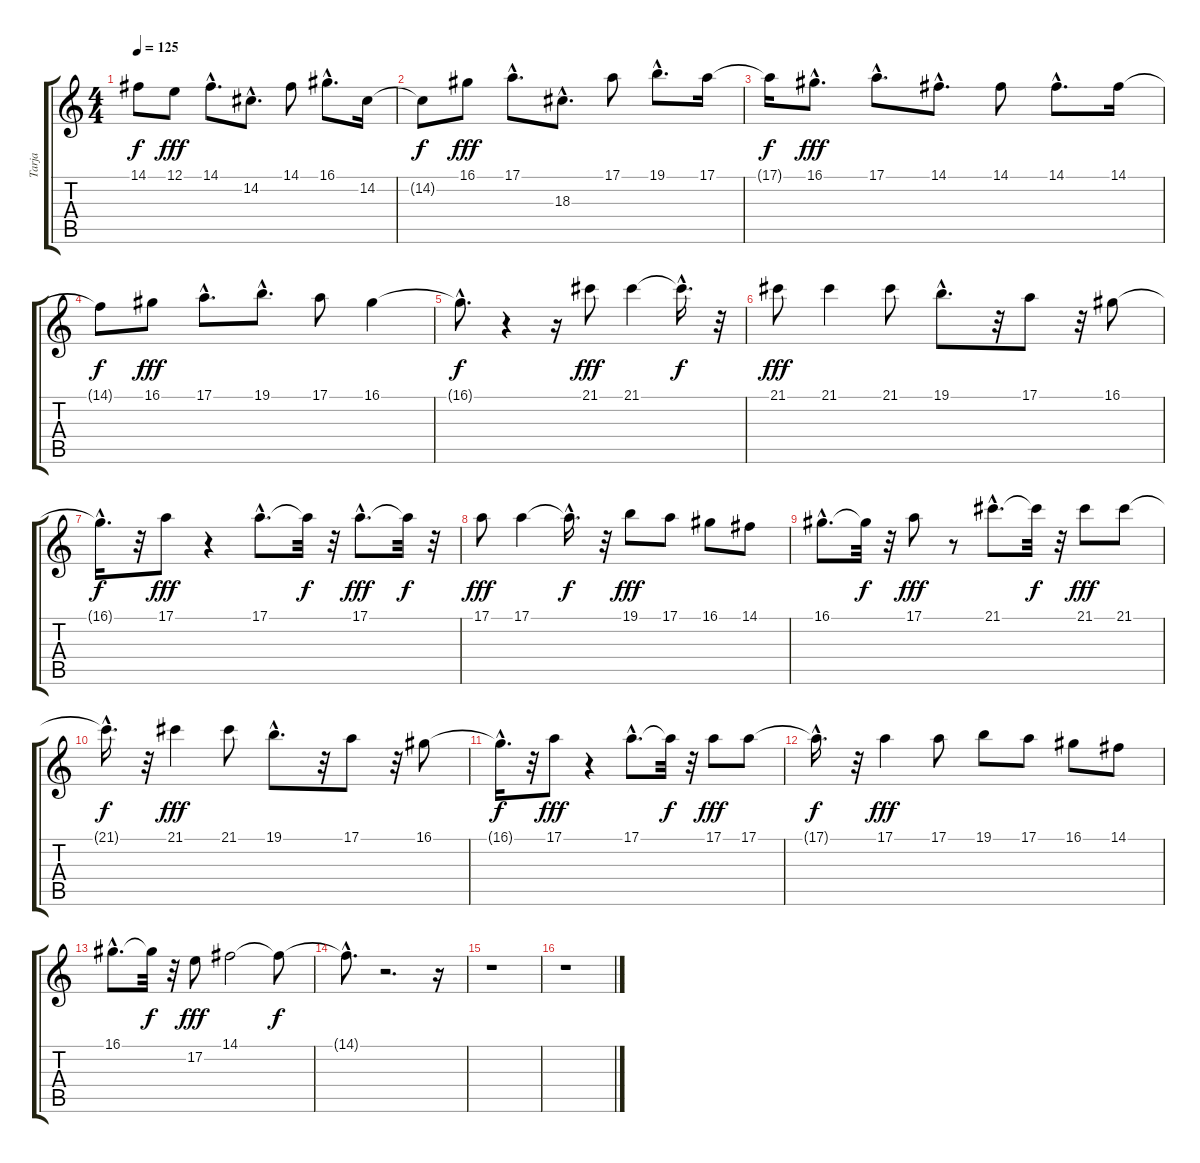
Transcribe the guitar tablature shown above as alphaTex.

\track ("Tarja" "Tarja") {instrument synthvoice}
\staff {score tabs}
\tuning (E4 B3 G3 D3 A2 E2) {hide}
\ts (4 4)
\tempo 125
\clef g2
\ks c
14.1{t}.8{dy f} 12.1.8{dy fff} 14.1{hac}.8{d} 14.2{hac}.8{d} 14.1.8 16.1{hac}.8{d} 14.2.16 |
14.2{t}.8{dy f} 16.1.8{dy fff} 17.1{hac}.8{d} 18.3{hac}.8{d} 17.1.8 19.1{hac}.8{d} 17.1.16 |
17.1{t}.16{dy f} 16.1{hac}.8{d dy fff} 17.1{hac}.8{d} 14.1{hac}.8{d} 14.1.8 14.1{hac}.8{d} 14.1.16 |
14.1{t}.8{dy f} 16.1.8{dy fff} 17.1{hac}.8{d} 19.1{hac}.8{d} 17.1.8 16.1.4 |
16.1{hac t}.8{d dy f} r.4 r.16 21.1.8{dy fff} 21.1.4 21.1{hac t}.16{d dy f} r.32 |
21.1.8{dy fff} 21.1.4 21.1.8 19.1{hac}.8{d} r.32 17.1.8 r.32 16.1.8 |
16.1{hac t}.16{d dy f} r.32 17.1.8{dy fff} r.4 17.1{hac}.8{d} 17.1{t}.32{dy f} r.32 17.1{hac}.8{d dy fff} 17.1{t}.32{dy f} r.32 |
17.1.8{dy fff} 17.1.4 17.1{hac t}.16{d dy f} r.32 19.1.8{dy fff} 17.1.8 16.1.8 14.1.8 |
16.1{hac}.8{d} 16.1{t}.32{dy f} r.32 17.1.8{dy fff} r.8 21.1{hac}.8{d} 21.1{t}.32{dy f} r.32 21.1.8{dy fff} 21.1.8 |
21.1{hac t}.16{d dy f} r.32 21.1.4{dy fff} 21.1.8 19.1{hac}.8{d} r.32 17.1.8 r.32 16.1.8 |
16.1{hac t}.16{d dy f} r.32 17.1.8{dy fff} r.4 17.1{hac}.8{d} 17.1{t}.32{dy f} r.32 17.1.8{dy fff} 17.1.8 |
17.1{hac t}.16{d dy f} r.32 17.1.4{dy fff} 17.1.8 19.1.8 17.1.8 16.1.8 14.1.8 |
16.1{hac}.8{d} 16.1{t}.32{dy f} r.32 17.2.8{dy fff} 14.1.2 14.1{t}.8{dy f} |
14.1{hac t}.8{d} r.2{d} r.16 |
r.1 |
r.1
